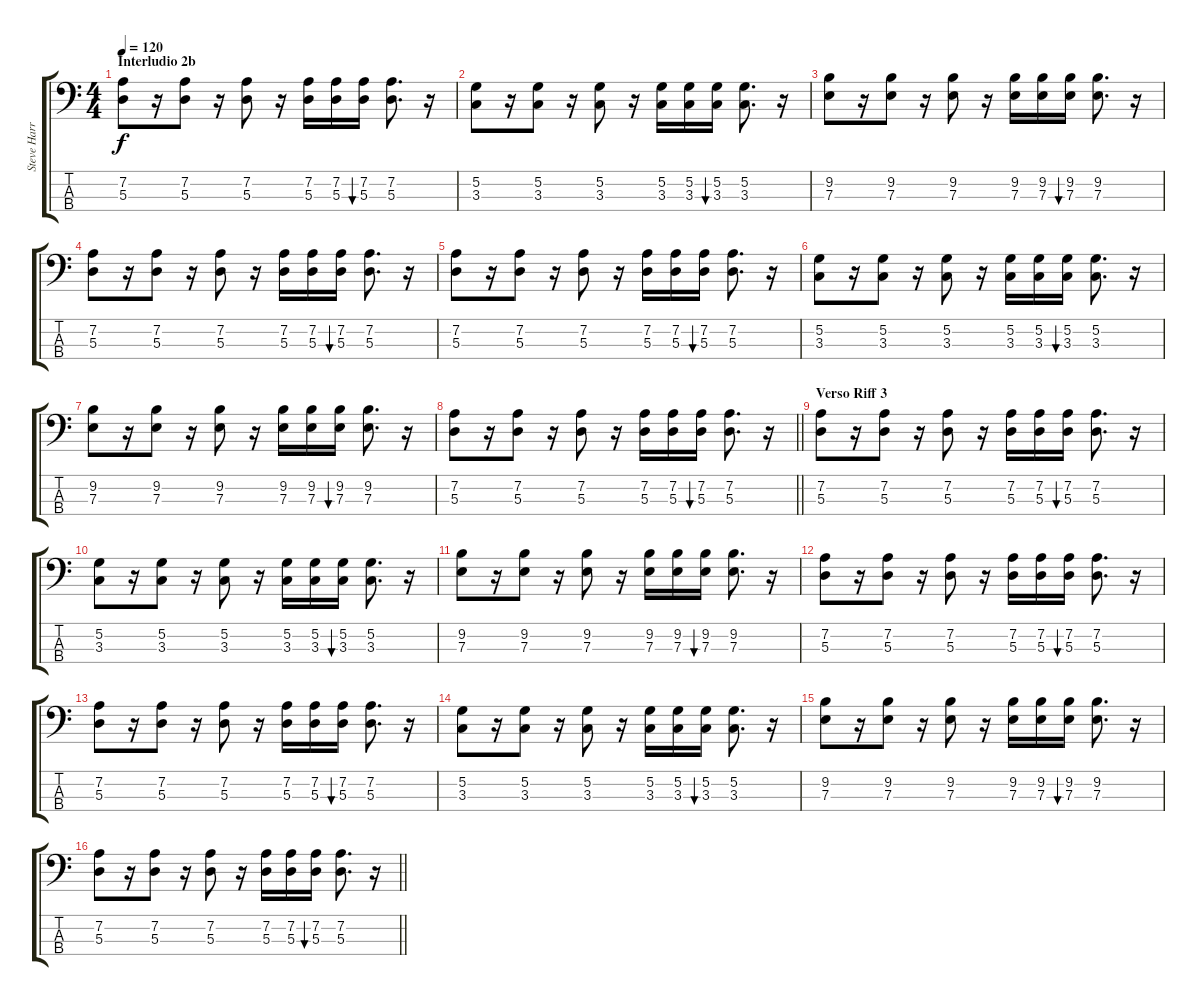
\track ("Steve Harris" "Steve Harr") {instrument electricbassfinger}
\staff {score tabs}
\tuning (G2 D2 A1 E1) {hide}
\ts (4 4)
\section ("" "Interludio 2b")
\tempo 120
\clef f4
\ks c
(7.2 5.3).8{dy f} r.16 (7.2 5.3).8 r.16 (7.2 5.3).8 r.16 (7.2 5.3).16 (7.2 5.3).16 (7.2 5.3).16{bu 60} (7.2 5.3).8{d} r.16 |
(5.2 3.3).8 r.16 (5.2 3.3).8 r.16 (5.2 3.3).8 r.16 (5.2 3.3).16 (5.2 3.3).16 (5.2 3.3).16{bu 60} (5.2 3.3).8{d} r.16 |
(9.2 7.3).8 r.16 (9.2 7.3).8 r.16 (9.2 7.3).8 r.16 (9.2 7.3).16 (9.2 7.3).16 (9.2 7.3).16{bu 60} (9.2 7.3).8{d} r.16 |
(7.2 5.3).8 r.16 (7.2 5.3).8 r.16 (7.2 5.3).8 r.16 (7.2 5.3).16 (7.2 5.3).16 (7.2 5.3).16{bu 60} (7.2 5.3).8{d} r.16 |
(7.2 5.3).8 r.16 (7.2 5.3).8 r.16 (7.2 5.3).8 r.16 (7.2 5.3).16 (7.2 5.3).16 (7.2 5.3).16{bu 60} (7.2 5.3).8{d} r.16 |
(5.2 3.3).8 r.16 (5.2 3.3).8 r.16 (5.2 3.3).8 r.16 (5.2 3.3).16 (5.2 3.3).16 (5.2 3.3).16{bu 60} (5.2 3.3).8{d} r.16 |
(9.2 7.3).8 r.16 (9.2 7.3).8 r.16 (9.2 7.3).8 r.16 (9.2 7.3).16 (9.2 7.3).16 (9.2 7.3).16{bu 60} (9.2 7.3).8{d} r.16 |
\barLineRight lightlight
(7.2 5.3).8 r.16 (7.2 5.3).8 r.16 (7.2 5.3).8 r.16 (7.2 5.3).16 (7.2 5.3).16 (7.2 5.3).16{bu 60} (7.2 5.3).8{d} r.16 |
\section ("" "Verso Riff 3")
(7.2 5.3).8 r.16 (7.2 5.3).8 r.16 (7.2 5.3).8 r.16 (7.2 5.3).16 (7.2 5.3).16 (7.2 5.3).16{bu 60} (7.2 5.3).8{d} r.16 |
(5.2 3.3).8 r.16 (5.2 3.3).8 r.16 (5.2 3.3).8 r.16 (5.2 3.3).16 (5.2 3.3).16 (5.2 3.3).16{bu 60} (5.2 3.3).8{d} r.16 |
(9.2 7.3).8 r.16 (9.2 7.3).8 r.16 (9.2 7.3).8 r.16 (9.2 7.3).16 (9.2 7.3).16 (9.2 7.3).16{bu 60} (9.2 7.3).8{d} r.16 |
(7.2 5.3).8 r.16 (7.2 5.3).8 r.16 (7.2 5.3).8 r.16 (7.2 5.3).16 (7.2 5.3).16 (7.2 5.3).16{bu 60} (7.2 5.3).8{d} r.16 |
(7.2 5.3).8 r.16 (7.2 5.3).8 r.16 (7.2 5.3).8 r.16 (7.2 5.3).16 (7.2 5.3).16 (7.2 5.3).16{bu 60} (7.2 5.3).8{d} r.16 |
(5.2 3.3).8 r.16 (5.2 3.3).8 r.16 (5.2 3.3).8 r.16 (5.2 3.3).16 (5.2 3.3).16 (5.2 3.3).16{bu 60} (5.2 3.3).8{d} r.16 |
(9.2 7.3).8 r.16 (9.2 7.3).8 r.16 (9.2 7.3).8 r.16 (9.2 7.3).16 (9.2 7.3).16 (9.2 7.3).16{bu 60} (9.2 7.3).8{d} r.16 |
\barLineRight lightlight
(7.2 5.3).8 r.16 (7.2 5.3).8 r.16 (7.2 5.3).8 r.16 (7.2 5.3).16 (7.2 5.3).16 (7.2 5.3).16{bu 60} (7.2 5.3).8{d} r.16
